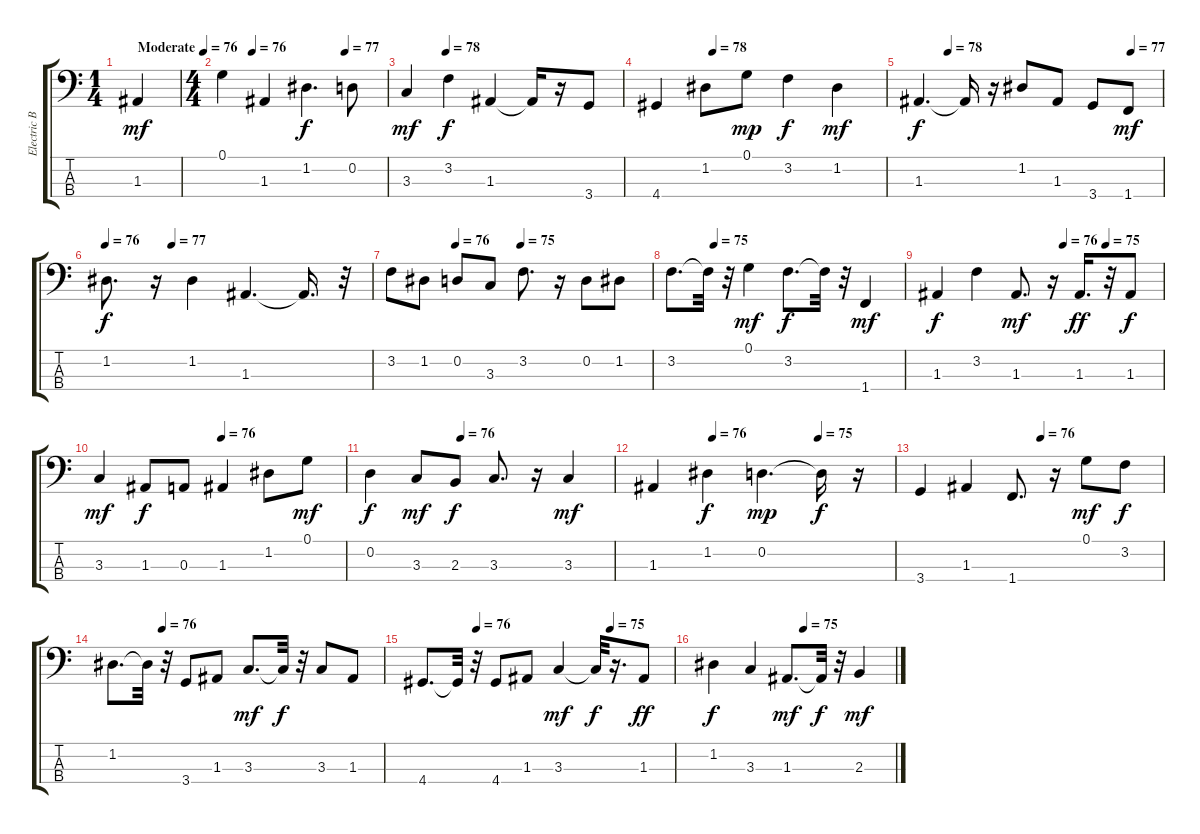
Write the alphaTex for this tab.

\track ("Electric Bass (finger)" "Electric B") {instrument electricbassfinger}
\staff {score tabs}
\tuning (G2 D2 A1 E1) {hide}
\ts (1 4)
\tempo (76 "Moderate")
\clef f4
\ks c
1.3.4{dy mf instrument electricbassfinger} |
\ts (4 4)
\tempo (76 0.1875)
\tempo (77 0.75)
0.1.4 1.3.4 1.2.4{d dy f} 0.2.8 |
\tempo (78 0.1875)
3.3.4{dy mf} 3.2.4{dy f} 1.3.4 1.3{t}.16 r.16 3.4.8 |
\tempo (78 0.25)
4.4.4 1.2.8 0.1.8{dy mp} 3.2.4{dy f} 1.2.4{dy mf} |
\tempo (78 0.125)
\tempo (77 0.875)
1.3.4{d dy f} 1.3{t}.16 r.16 1.2.8 1.3.8 3.4.8 1.4.8{dy mf} |
\tempo 76
\tempo (77 0.25)
1.2.8{d dy f} r.16 1.2.4 1.3.4{d} 1.3{t}.16{d} r.32 |
\tempo (76 0.25)
\tempo (75 0.5)
3.2.8 1.2.8 0.2.8 3.3.8 3.2.8{d} r.16 0.2.8 1.2.8 |
\tempo (75 0.1875)
3.2.8{d} 3.2{t}.32 r.32 0.1.4{dy mf} 3.2.8{d dy f} 3.2{t}.32 r.32 1.4.4{dy mf} |
\tempo (76 0.5625)
\tempo (75 0.75)
1.3.4{dy f} 3.2.4 1.3.8{d dy mf} r.16 1.3.16{d dy ff} r.32 1.3.8{dy f} |
\tempo (76 0.5)
3.3.4{dy mf} 1.3.8{dy f} 0.3.8 1.3.4 1.2.8 0.1.8{dy mf} |
\tempo (76 0.375)
0.2.4{dy f} 3.3.8{dy mf} 2.3.8{dy f} 3.3.8{d} r.16 3.3.4{dy mf} |
\tempo (76 0.25)
\tempo (75 0.6875)
1.3.4 1.2.4{dy f} 0.2.4{d dy mp} 0.2{t}.16{dy f} r.16 |
\tempo (76 0.5)
3.4.4 1.3.4 1.4.8{d} r.16 0.1.8{dy mf} 3.2.8{dy f} |
\tempo (76 0.1875)
1.2.8{d} 1.2{t}.32 r.32 3.4.8 1.3.8 3.3.8{d dy mf} 3.3{t}.32{dy f} r.32 3.3.8 1.3.8 |
\tempo (76 0.21875)
\tempo (75 0.75)
4.4.8{d} 4.4{t}.32 r.32 4.4.8 1.3.8 3.3.4{dy mf} 3.3{t}.32{dy f} r.16{d} 1.3.8{dy ff} |
\tempo (75 0.5)
1.2.4{dy f} 3.3.4 1.3.8{d dy mf} 1.3{t}.32{dy f} r.32 2.3.4{dy mf}
